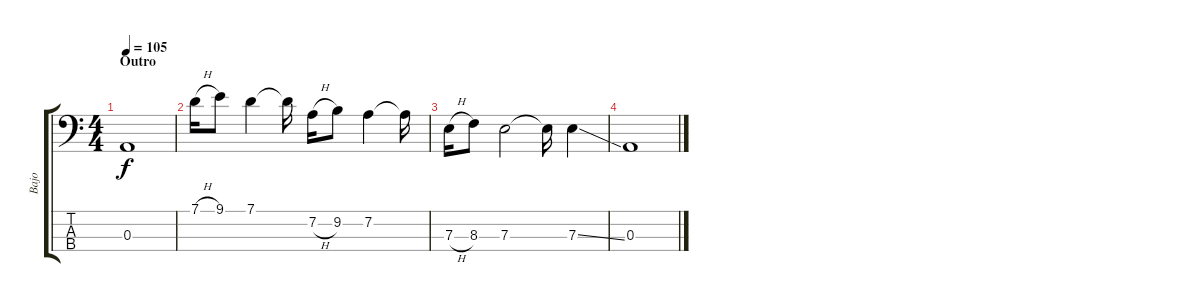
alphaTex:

\track ("Bajo" "Bajo") {instrument electricbassfinger}
\staff {score tabs}
\tuning (G2 D2 A1 E1) {hide}
\ts (4 4)
\section ("" "Outro")
\tempo 105
\clef f4
\ks c
0.3.1{dy f} |
7.1{h}.16 9.1.8 7.1.4 7.1{t}.16 7.2{h}.16 9.2.8 7.2.4 7.2{t}.16 |
7.3{h}.16 8.3.8 7.3.2 7.3{t}.16 7.3{ss}.4 |
0.3.1
